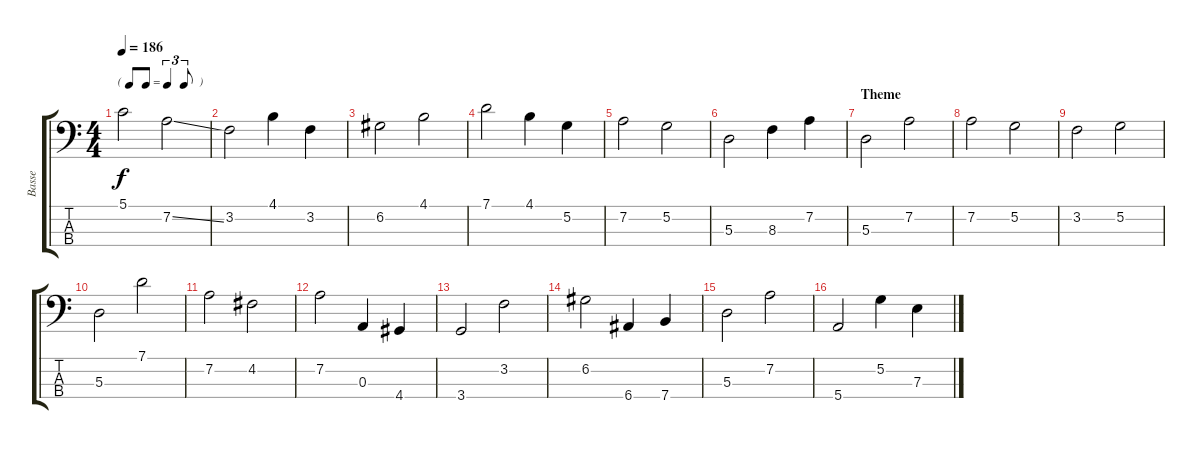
\track ("Basse" "Basse") {instrument acousticbass}
\staff {score tabs}
\tuning (G2 D2 A1 E1) {hide}
\ts (4 4)
\tf triplet8th
\tempo 186
\clef f4
\ks c
5.1.2{dy f} 7.2{ss}.2 |
3.2.2 4.1.4 3.2.4 |
6.2.2 4.1.2 |
7.1.2 4.1.4 5.2.4 |
7.2.2 5.2.2 |
5.3.2 8.3.4 7.2.4 |
\section ("" "Theme")
5.3.2 7.2.2 |
7.2.2 5.2.2 |
3.2.2 5.2.2 |
5.3.2 7.1.2 |
7.2.2 4.2.2 |
7.2.2 0.3.4 4.4.4 |
3.4.2 3.2.2 |
6.2.2 6.4.4 7.4.4 |
5.3.2 7.2.2 |
5.4.2 5.2.4 7.3.4
